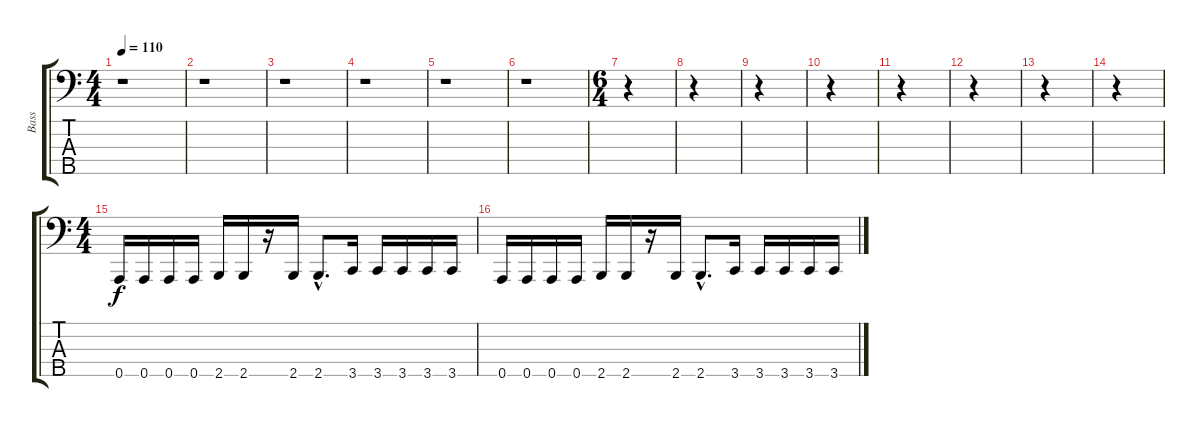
\track ("Bass" "Bass") {instrument electricbasspick}
\staff {score tabs}
\tuning (G2 D2 A1 E1 A0) {hide}
\ts (4 4)
\tempo 110
\clef f4
\ks c
r.1{dy f} |
r.1 |
r.1 |
r.1 |
r.1 |
r.1 |
\ts (6 4)
r.4 |
r.4 |
r.4 |
r.4 |
r.4 |
r.4 |
r.4 |
r.4 |
\ts (4 4)
0.5.16 0.5.16 0.5.16 0.5.16 2.5.16 2.5.16 r.16 2.5.16 2.5{hac}.8{d} 3.5.16 3.5.16 3.5.16 3.5.16 3.5.16 |
0.5.16 0.5.16 0.5.16 0.5.16 2.5.16 2.5.16 r.16 2.5.16 2.5{hac}.8{d} 3.5.16 3.5.16 3.5.16 3.5.16 3.5.16
